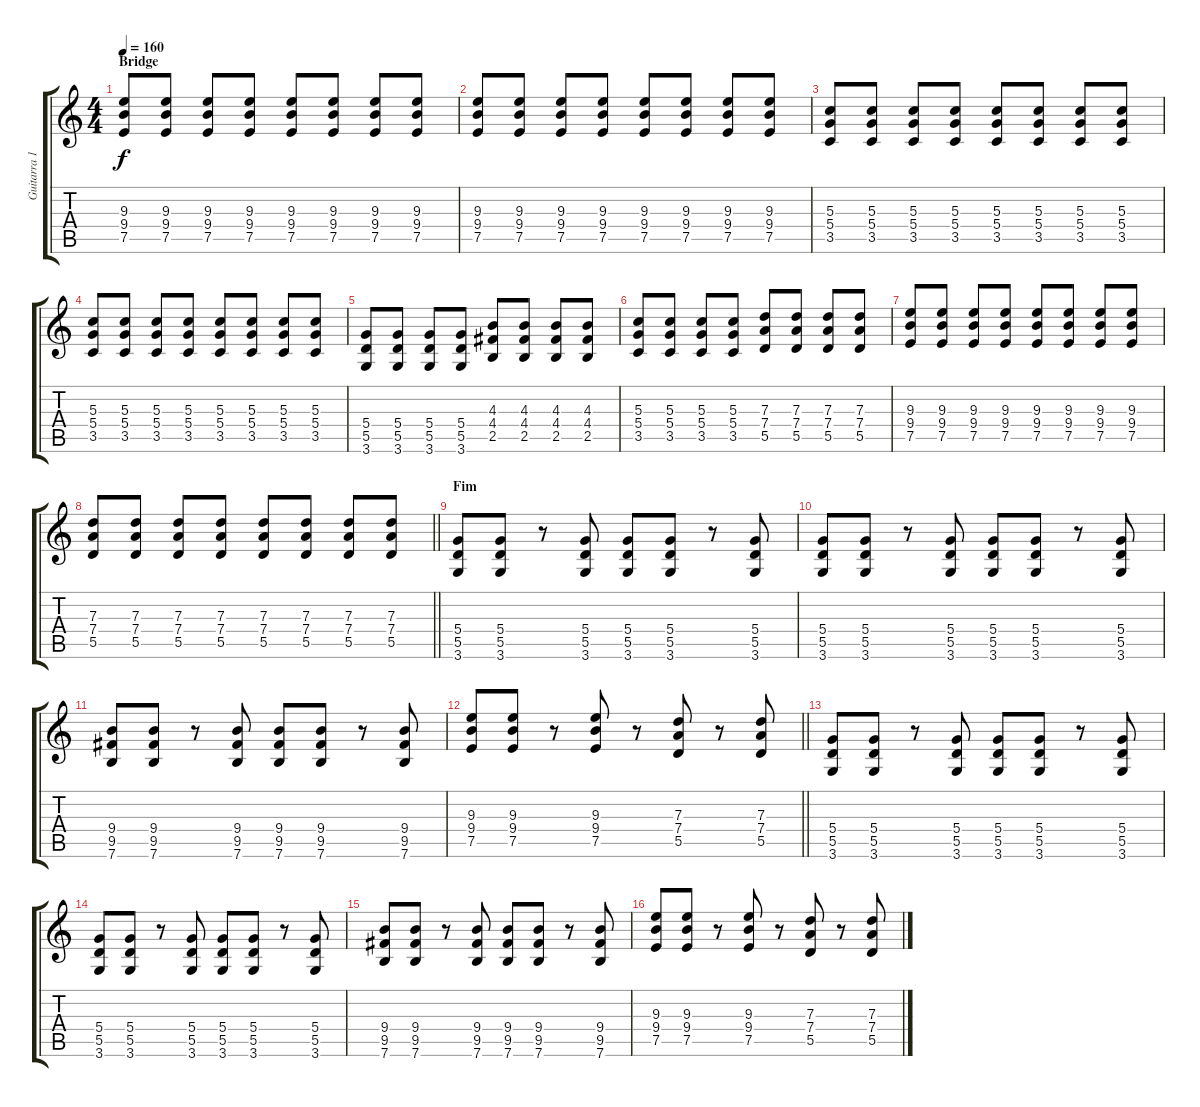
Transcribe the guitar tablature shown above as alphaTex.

\track ("Guitarra 1 - Mathias" "Guitarra 1") {instrument distortionguitar}
\staff {score tabs}
\tuning (E4 B3 G3 D3 A2 E2) {hide}
\ts (4 4)
\section ("" "Bridge")
\tempo 160
\clef g2
\ks c
(9.3 9.4 7.5).8{dy f} (9.3 9.4 7.5).8 (9.3 9.4 7.5).8 (9.3 9.4 7.5).8 (9.3 9.4 7.5).8 (9.3 9.4 7.5).8 (9.3 9.4 7.5).8 (9.3 9.4 7.5).8 |
(9.3 9.4 7.5).8 (9.3 9.4 7.5).8 (9.3 9.4 7.5).8 (9.3 9.4 7.5).8 (9.3 9.4 7.5).8 (9.3 9.4 7.5).8 (9.3 9.4 7.5).8 (9.3 9.4 7.5).8 |
(5.3 5.4 3.5).8 (5.3 5.4 3.5).8 (5.3 5.4 3.5).8 (5.3 5.4 3.5).8 (5.3 5.4 3.5).8 (5.3 5.4 3.5).8 (5.3 5.4 3.5).8 (5.3 5.4 3.5).8 |
(5.3 5.4 3.5).8 (5.3 5.4 3.5).8 (5.3 5.4 3.5).8 (5.3 5.4 3.5).8 (5.3 5.4 3.5).8 (5.3 5.4 3.5).8 (5.3 5.4 3.5).8 (5.3 5.4 3.5).8 |
(5.4 5.5 3.6).8 (5.4 5.5 3.6).8 (5.4 5.5 3.6).8 (5.4 5.5 3.6).8 (4.3 4.4 2.5).8 (4.3 4.4 2.5).8 (4.3 4.4 2.5).8 (4.3 4.4 2.5).8 |
(5.3 5.4 3.5).8 (5.3 5.4 3.5).8 (5.3 5.4 3.5).8 (5.3 5.4 3.5).8 (7.3 7.4 5.5).8 (7.3 7.4 5.5).8 (7.3 7.4 5.5).8 (7.3 7.4 5.5).8 |
(9.3 9.4 7.5).8 (9.3 9.4 7.5).8 (9.3 9.4 7.5).8 (9.3 9.4 7.5).8 (9.3 9.4 7.5).8 (9.3 9.4 7.5).8 (9.3 9.4 7.5).8 (9.3 9.4 7.5).8 |
\barLineRight lightlight
(7.3 7.4 5.5).8 (7.3 7.4 5.5).8 (7.3 7.4 5.5).8 (7.3 7.4 5.5).8 (7.3 7.4 5.5).8 (7.3 7.4 5.5).8 (7.3 7.4 5.5).8 (7.3 7.4 5.5).8 |
\section ("" "Fim")
(5.4 5.5 3.6).8 (5.4 5.5 3.6).8 r.8 (5.4 5.5 3.6).8 (5.4 5.5 3.6).8 (5.4 5.5 3.6).8 r.8 (5.4 5.5 3.6).8 |
(5.4 5.5 3.6).8 (5.4 5.5 3.6).8 r.8 (5.4 5.5 3.6).8 (5.4 5.5 3.6).8 (5.4 5.5 3.6).8 r.8 (5.4 5.5 3.6).8 |
(9.4 9.5 7.6).8 (9.4 9.5 7.6).8 r.8 (9.4 9.5 7.6).8 (9.4 9.5 7.6).8 (9.4 9.5 7.6).8 r.8 (9.4 9.5 7.6).8 |
\barLineRight lightlight
(9.3 9.4 7.5).8 (9.3 9.4 7.5).8 r.8 (9.3 9.4 7.5).8 r.8 (7.3 7.4 5.5).8 r.8 (7.3 7.4 5.5).8 |
(5.4 5.5 3.6).8 (5.4 5.5 3.6).8 r.8 (5.4 5.5 3.6).8 (5.4 5.5 3.6).8 (5.4 5.5 3.6).8 r.8 (5.4 5.5 3.6).8 |
(5.4 5.5 3.6).8 (5.4 5.5 3.6).8 r.8 (5.4 5.5 3.6).8 (5.4 5.5 3.6).8 (5.4 5.5 3.6).8 r.8 (5.4 5.5 3.6).8 |
(9.4 9.5 7.6).8 (9.4 9.5 7.6).8 r.8 (9.4 9.5 7.6).8 (9.4 9.5 7.6).8 (9.4 9.5 7.6).8 r.8 (9.4 9.5 7.6).8 |
(9.3 9.4 7.5).8 (9.3 9.4 7.5).8 r.8 (9.3 9.4 7.5).8 r.8 (7.3 7.4 5.5).8 r.8 (7.3 7.4 5.5).8
